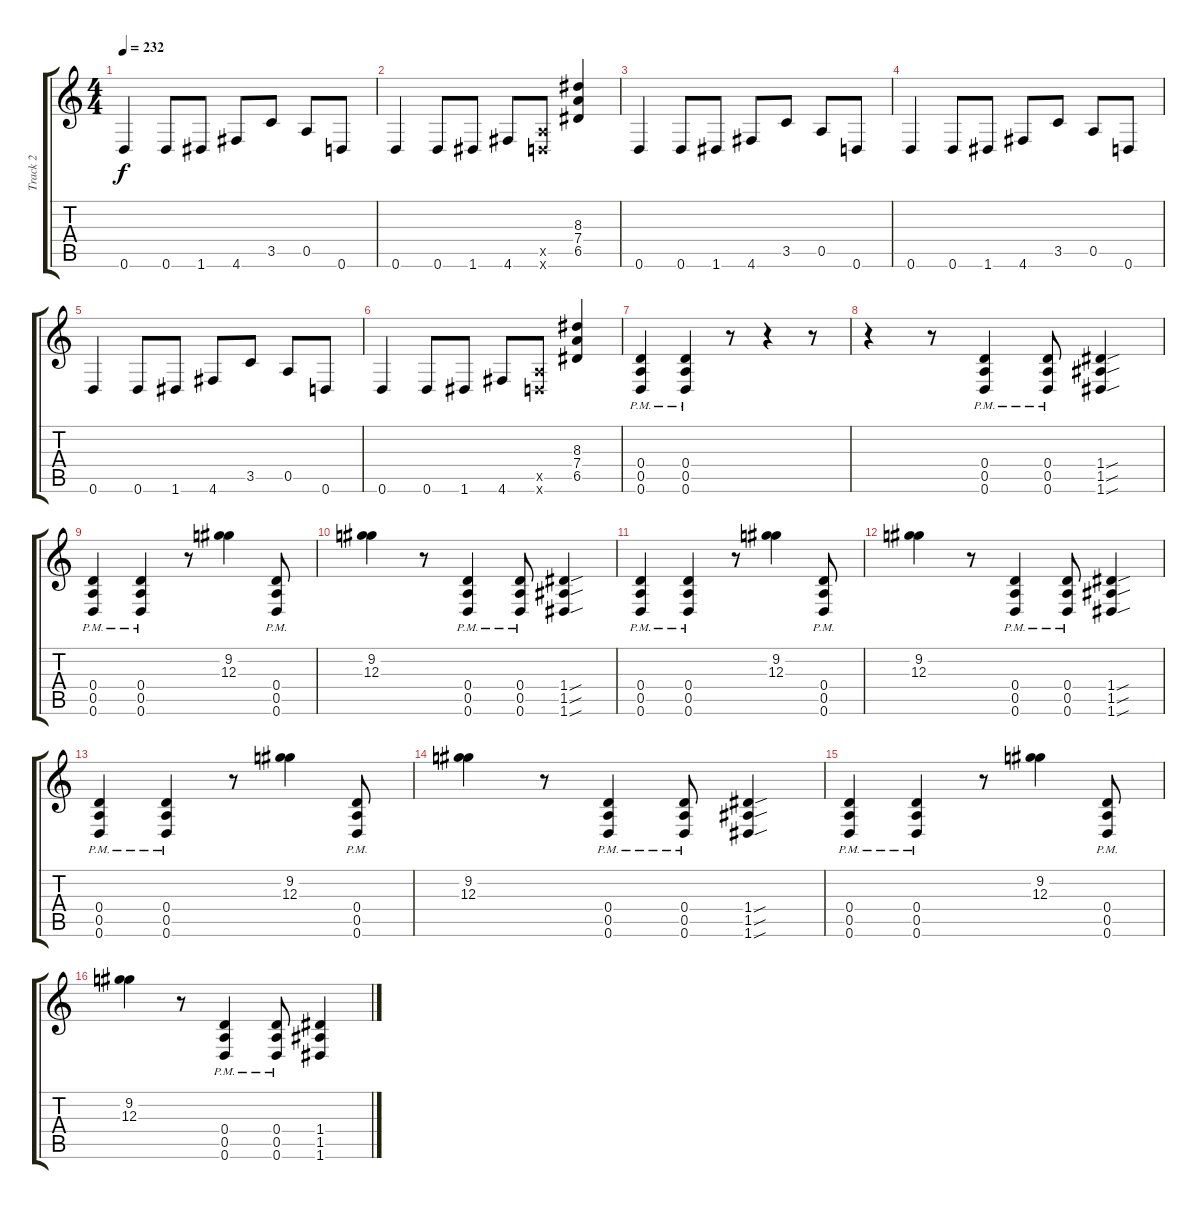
\track ("Track 2" "Track 2") {instrument distortionguitar}
\staff {score tabs}
\tuning (E4 B3 G3 D3 A2 D2) {hide}
\ts (4 4)
\tempo 232
\clef g2
\ks c
0.6.4{dy f} 0.6.8 1.6.8 4.6.8 3.5.8 0.5.8 0.6.8 |
0.6.4 0.6.8 1.6.8 4.6.8 (0.5{x} 0.6{x}).8 (8.3 7.4 6.5).4 |
0.6.4 0.6.8 1.6.8 4.6.8 3.5.8 0.5.8 0.6.8 |
0.6.4 0.6.8 1.6.8 4.6.8 3.5.8 0.5.8 0.6.8 |
0.6.4 0.6.8 1.6.8 4.6.8 3.5.8 0.5.8 0.6.8 |
0.6.4 0.6.8 1.6.8 4.6.8 (0.5{x} 0.6{x}).8 (8.3 7.4 6.5).4 |
(0.4{pm} 0.5{pm} 0.6{pm}).4 (0.4{pm} 0.5{pm} 0.6{pm}).4 r.8 r.4 r.8 |
r.4 r.8 (0.4{pm} 0.5{pm} 0.6{pm}).4 (0.4{pm} 0.5{pm} 0.6{pm}).8 (1.4{sou} 1.5{sou} 1.6{sou}).4 |
(0.4{pm} 0.5{pm} 0.6{pm}).4 (0.4{pm} 0.5{pm} 0.6{pm}).4 r.8 (9.2 12.3).4 (0.4{pm} 0.5{pm} 0.6{pm}).8 |
(9.2 12.3).4 r.8 (0.4{pm} 0.5{pm} 0.6{pm}).4 (0.4{pm} 0.5{pm} 0.6{pm}).8 (1.4{sou} 1.5{sou} 1.6{sou}).4 |
(0.4{pm} 0.5{pm} 0.6{pm}).4 (0.4{pm} 0.5{pm} 0.6{pm}).4 r.8 (9.2 12.3).4 (0.4{pm} 0.5{pm} 0.6{pm}).8 |
(9.2 12.3).4 r.8 (0.4{pm} 0.5{pm} 0.6{pm}).4 (0.4{pm} 0.5{pm} 0.6{pm}).8 (1.4{sou} 1.5{sou} 1.6{sou}).4 |
(0.4{pm} 0.5{pm} 0.6{pm}).4 (0.4{pm} 0.5{pm} 0.6{pm}).4 r.8 (9.2 12.3).4 (0.4{pm} 0.5{pm} 0.6{pm}).8 |
(9.2 12.3).4 r.8 (0.4{pm} 0.5{pm} 0.6{pm}).4 (0.4{pm} 0.5{pm} 0.6{pm}).8 (1.4{sou} 1.5{sou} 1.6{sou}).4 |
(0.4{pm} 0.5{pm} 0.6{pm}).4 (0.4{pm} 0.5{pm} 0.6{pm}).4 r.8 (9.2 12.3).4 (0.4{pm} 0.5{pm} 0.6{pm}).8 |
(9.2 12.3).4 r.8 (0.4{pm} 0.5{pm} 0.6{pm}).4 (0.4{pm} 0.5{pm} 0.6{pm}).8 (1.4 1.5 1.6).4
